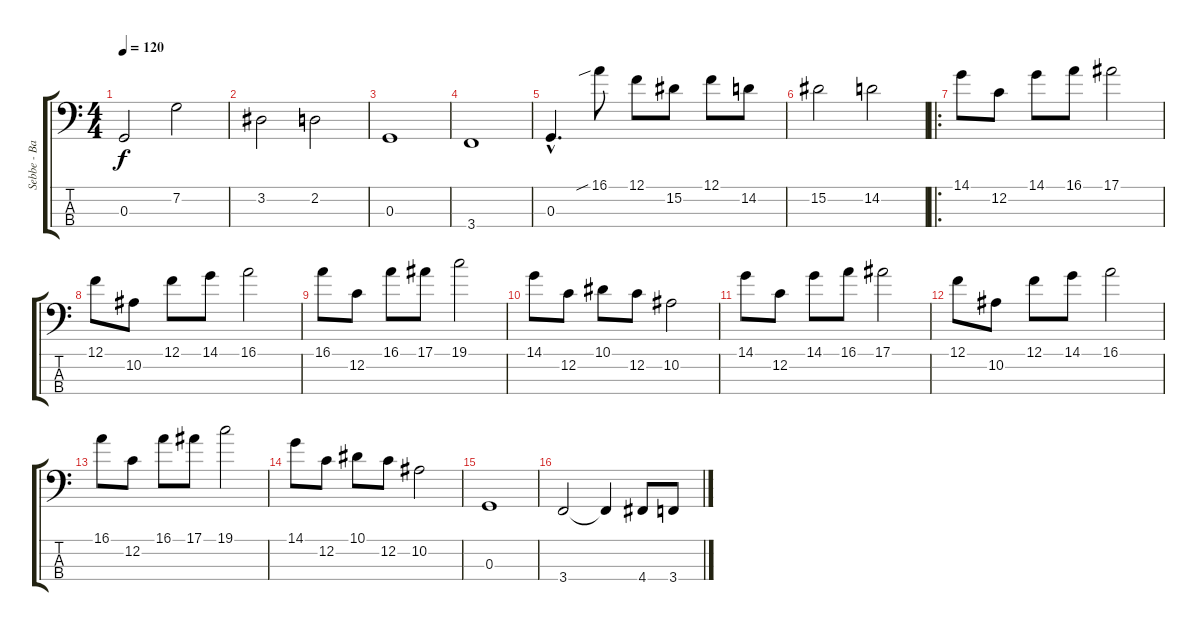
\track ("Sebbe - Bass" "Sebbe - Ba") {instrument electricbassfinger}
\staff {score tabs}
\tuning (F2 C2 G1 D1) {hide}
\ts (4 4)
\tempo 120
\clef f4
\ks c
0.3.2{dy f} 7.2.2 |
3.2.2 2.2.2 |
0.3.1 |
3.4.1 |
0.3{hac}.4{d} 16.1{sib}.8 12.1.8 15.2.8 12.1.8 14.2.8 |
15.2.2 14.2.2 |
\ro
14.1.8 12.2.8 14.1.8 16.1.8 17.1.2 |
12.1.8 10.2.8 12.1.8 14.1.8 16.1.2 |
16.1.8 12.2.8 16.1.8 17.1.8 19.1.2 |
14.1.8 12.2.8 10.1.8 12.2.8 10.2.2 |
14.1.8 12.2.8 14.1.8 16.1.8 17.1.2 |
12.1.8 10.2.8 12.1.8 14.1.8 16.1.2 |
16.1.8 12.2.8 16.1.8 17.1.8 19.1.2 |
14.1.8 12.2.8 10.1.8 12.2.8 10.2.2 |
0.3.1 |
3.4.2 3.4{t}.4 4.4.8 3.4.8
